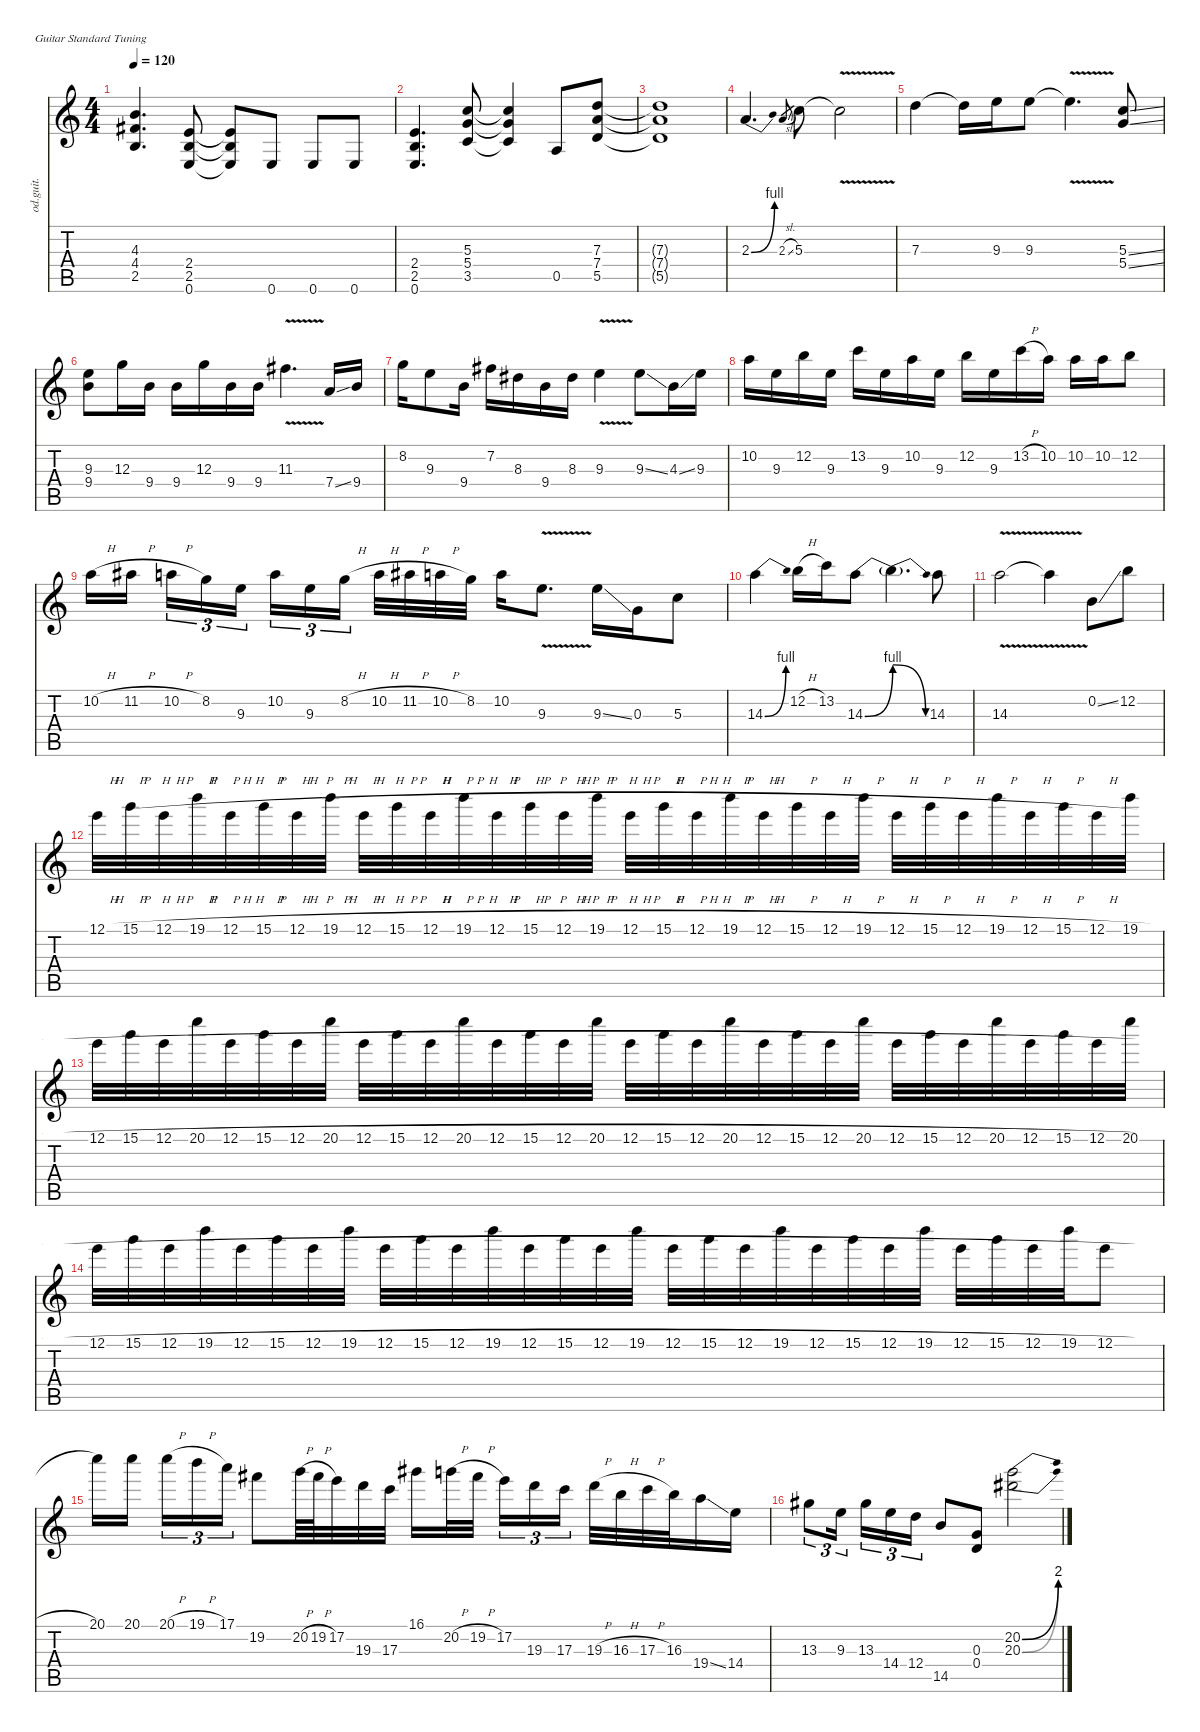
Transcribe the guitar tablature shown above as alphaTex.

\defaultSystemsLayout 4
\hideDynamics
\bracketExtendMode nobrackets
\otherSystemsTrackNameOrientation horizontal
\track ("Guitar 1" "od.guit.") {instrument overdrivenguitar}
\staff {score tabs}
\tuning (E4 B3 G3 D3 A2 E2)
\ts (4 4)
\tempo 120
\clef g2
\ks c
(4.3 4.4{acc #} 2.5).4{d dy f beam Up} (2.4 2.5 0.6).8{beam Up} (2.4{t} 2.5{t} 0.6{t}).8{beam Up} 0.6.8{beam Up} 0.6.8{beam Up} 0.6.8{beam Up} |
(2.4 2.5 0.6).4{d beam Up} (5.3 5.4 3.5).8{beam Up} (5.3{t} 5.4{t} 3.5{t}).4{beam Up} 0.5.8{beam Up} (7.3 7.4 5.5).8{beam Up} |
(7.3{t} 7.4{t} 5.5{t}).1{beam Up} |
2.3{be (bend 0 0 30 4)}.4{d beam Up} 2.3{sl}.8{gr dy mf beam Up} 5.3.8{dy f beam Down} 5.3{v t}.2{beam Down} |
7.3.4{beam Down} 7.3{t}.16{beam Down} 9.3.16{beam Down} 9.3.8{beam Down} 9.3{v t}.4{d beam Down} (5.3{ss} 5.4{ss}).8{beam Up} |
(9.3 9.4).8{beam Down} 12.3.16{beam Down} 9.4.16{beam Down} 9.4.16{beam Down} 12.3.16{beam Down} 9.4.16{beam Down} 9.4.16{beam Down} 11.3{v acc #}.4{d beam Down} 7.4{ss}.16{beam Up} 9.4.16{beam Up} |
8.2.16{beam Down} 9.3.8{beam Down} 9.4.16{beam Down} 7.2{acc #}.16{beam Down} 8.3{acc #}.16{beam Down} 9.4.16{beam Down} 8.3{acc #}.16{beam Down} 9.3{v}.4{beam Down} 9.3{ss}.8{beam Down} 4.3{ss}.16{beam Down} 9.3.16{beam Down} |
10.2.16{beam Down} 9.3.16{beam Down} 12.2.16{beam Down} 9.3.16{beam Down} 13.2.16{beam Down} 9.3.16{beam Down} 10.2.16{beam Down} 9.3.16{beam Down} 12.2.16{beam Down} 9.3.16{beam Down} 13.2{h}.16{beam Down} 10.2.16{beam Down} 10.2.16{beam Down} 10.2.16{beam Down} 12.2.8{beam Down} |
10.2{h}.16{beam Down} 11.2{h acc #}.16{beam Down} 10.2{h}.16{tu (3 2) beam Down} 8.2.16{tu (3 2) beam Down} 9.3.16{tu (3 2) beam Down} 10.2.16{tu (3 2) beam Down} 9.3.16{tu (3 2) beam Down} 8.2{h}.16{tu (3 2) beam Down} 10.2{h}.32{beam Down} 11.2{h acc #}.32{beam Down} 10.2{h}.32{beam Down} 8.2.32{beam Down} 10.2.16{beam Down} 9.3{v}.8{d beam Down} 9.3{ss}.16{beam Down} 0.3.16{beam Down} 5.3.8{beam Down} |
14.3{be (bend 0 0 30 4)}.4{beam Down} 12.2{h}.16{beam Down} 13.2.16{beam Down} 14.3{be (bend 0 0 60 4)}.8{beam Down} 14.3{be (release 0 4 60 0) t}.4{d beam Down} 14.3.8{beam Down} |
14.3{v}.2{beam Down} 14.3{v t}.4{beam Down} 0.2{ss}.8{beam Down} 12.2.8{beam Down} |
12.1{h}.32{beam Down} 15.1{h}.32{beam Down} 12.1{h}.32{beam Down} 19.1{h}.32{beam Down} 12.1{h}.32{beam Down} 15.1{h}.32{beam Down} 12.1{h}.32{beam Down} 19.1{h}.32{beam Down} 12.1{h}.32{beam Down} 15.1{h}.32{beam Down} 12.1{h}.32{beam Down} 19.1{h}.32{beam Down} 12.1{h}.32{beam Down} 15.1{h}.32{beam Down} 12.1{h}.32{beam Down} 19.1{h}.32{beam Down} 12.1{h}.32{beam Down} 15.1{h}.32{beam Down} 12.1{h}.32{beam Down} 19.1{h}.32{beam Down} 12.1{h}.32{beam Down} 15.1{h}.32{beam Down} 12.1{h}.32{beam Down} 19.1{h}.32{beam Down} 12.1{h}.32{beam Down} 15.1{h}.32{beam Down} 12.1{h}.32{beam Down} 19.1{h}.32{beam Down} 12.1{h}.32{beam Down} 15.1{h}.32{beam Down} 12.1{h}.32{beam Down} 19.1{h}.32{beam Down} |
12.1{h}.32{beam Down} 15.1{h}.32{beam Down} 12.1{h}.32{beam Down} 20.1{h}.32{beam Down} 12.1{h}.32{beam Down} 15.1{h}.32{beam Down} 12.1{h}.32{beam Down} 20.1{h}.32{beam Down} 12.1{h}.32{beam Down} 15.1{h}.32{beam Down} 12.1{h}.32{beam Down} 20.1{h}.32{beam Down} 12.1{h}.32{beam Down} 15.1{h}.32{beam Down} 12.1{h}.32{beam Down} 20.1{h}.32{beam Down} 12.1{h}.32{beam Down} 15.1{h}.32{beam Down} 12.1{h}.32{beam Down} 20.1{h}.32{beam Down} 12.1{h}.32{beam Down} 15.1{h}.32{beam Down} 12.1{h}.32{beam Down} 20.1{h}.32{beam Down} 12.1{h}.32{beam Down} 15.1{h}.32{beam Down} 12.1{h}.32{beam Down} 20.1{h}.32{beam Down} 12.1{h}.32{beam Down} 15.1{h}.32{beam Down} 12.1{h}.32{beam Down} 20.1{h}.32{beam Down} |
12.1{h}.32{beam Down} 15.1{h}.32{beam Down} 12.1{h}.32{beam Down} 19.1{h}.32{beam Down} 12.1{h}.32{beam Down} 15.1{h}.32{beam Down} 12.1{h}.32{beam Down} 19.1{h}.32{beam Down} 12.1{h}.32{beam Down} 15.1{h}.32{beam Down} 12.1{h}.32{beam Down} 19.1{h}.32{beam Down} 12.1{h}.32{beam Down} 15.1{h}.32{beam Down} 12.1{h}.32{beam Down} 19.1{h}.32{beam Down} 12.1{h}.32{beam Down} 15.1{h}.32{beam Down} 12.1{h}.32{beam Down} 19.1{h}.32{beam Down} 12.1{h}.32{beam Down} 15.1{h}.32{beam Down} 12.1{h}.32{beam Down} 19.1{h}.32{beam Down} 12.1{h}.32{beam Down} 15.1{h}.32{beam Down} 12.1{h}.32{beam Down} 19.1{h}.32{beam Down} 12.1{h}.8{beam Down} |
20.1.16{beam Down} 20.1.16{beam Down} 20.1{h}.16{tu (3 2) beam Down} 19.1{h}.16{tu (3 2) beam Down} 17.1.16{tu (3 2) beam Down} 19.2{acc #}.8{beam Down} 20.2{h}.64{beam Down} 19.2{h acc #}.64{beam Down} 17.2.32{beam Down} 19.3.32{beam Down} 17.3.32{beam Down} 16.1{acc #}.16{beam Down} 20.2{h}.32{beam Down} 19.2{h acc #}.32{beam Down} 17.2.16{tu (3 2) beam Down} 19.3.16{tu (3 2) beam Down} 17.3.16{tu (3 2) beam Down} 19.3{h}.32{beam Down} 16.3{h}.32{beam Down} 17.3{h}.32{beam Down} 16.3.32{beam Down} 19.4{ss}.16{beam Down} 14.4.16{beam Down} |
13.3{acc #}.8{tu (3 2) beam Down} 9.3.16{tu (3 2) beam Down} 13.3{acc #}.16{tu (3 2) beam Down} 14.4.16{tu (3 2) beam Down} 12.4.16{tu (3 2) beam Down} 14.5.8{beam Up} (0.3 0.4).8{beam Up} (20.2{be (bend 0 0 60 8)} 20.3{be (bend 0 0 60 8) acc #}).2{beam Down}
